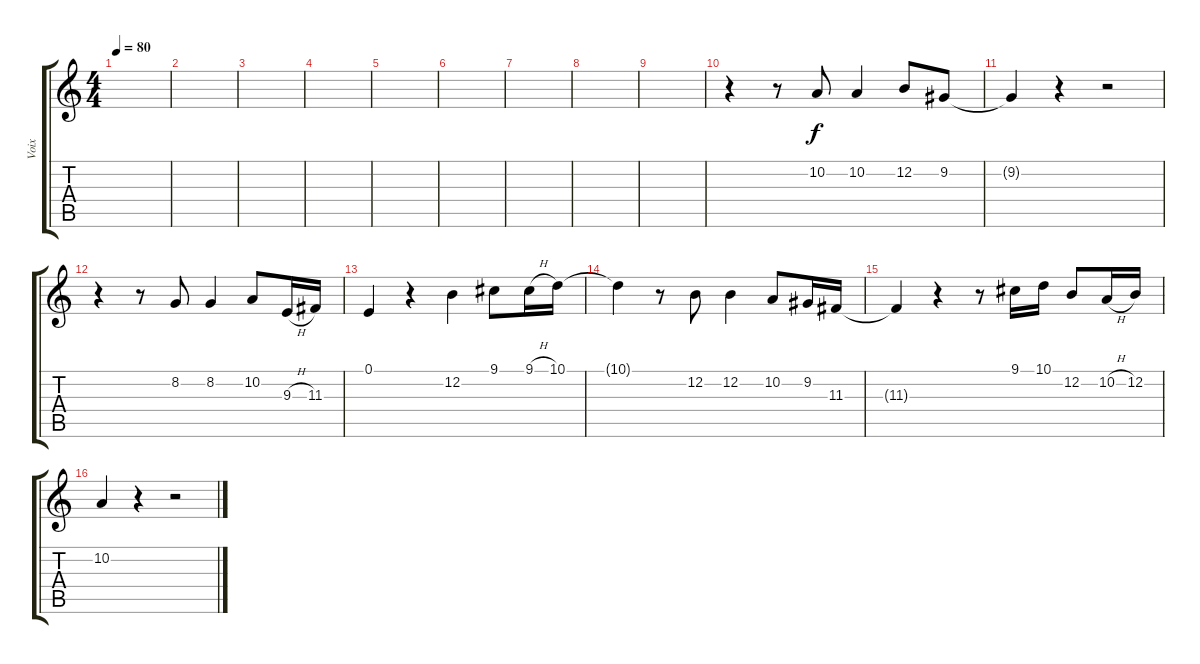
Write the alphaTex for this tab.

\track ("Voix" "Voix") {instrument accordion}
\staff {score tabs}
\tuning (E4 B3 G3 D3 A2 E2) {hide}
\ts (4 4)
\tempo 80
\clef g2
\ks c
|
|
|
|
|
|
|
|
|
r.4 r.8 10.2.8 10.2.4 12.2.8 9.2.8 |
9.2{t}.4 r.4 r.2 |
r.4 r.8 8.2.8 8.2.4 10.2.8 9.3{h}.16 11.3.16 |
0.1.4 r.4 12.2.4 9.1.8 9.1{h}.16 10.1.16 |
10.1{t}.4 r.8 12.2.8 12.2.4 10.2.8 9.2.16 11.3.16 |
11.3{t}.4 r.4 r.8 9.1.16 10.1.16 12.2.8 10.2{h}.16 12.2.16 |
10.2.4 r.4 r.2
